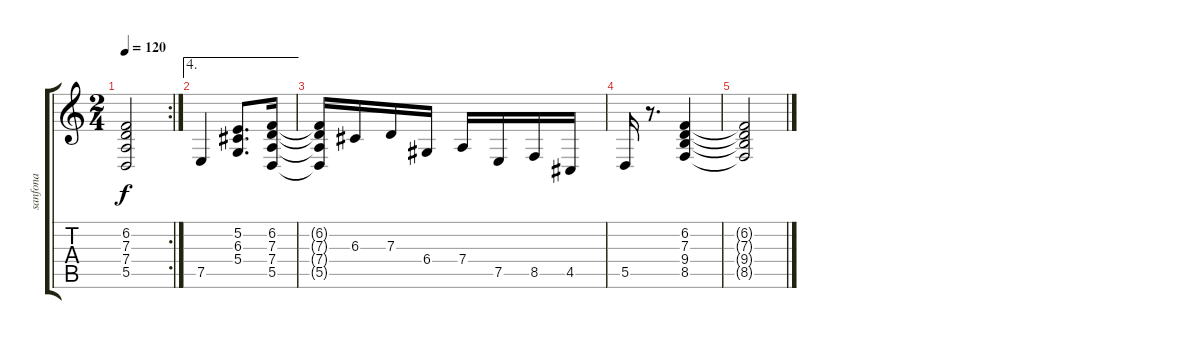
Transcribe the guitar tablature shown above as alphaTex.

\track ("sanfona" "sanfona") {instrument accordion}
\staff {score tabs}
\tuning (E4 B3 G3 D3 A2 E2) {hide}
\rc 2
\ts (2 4)
\tempo 120
\clef g2
\ks c
(6.2{t} 7.3{t} 7.4{t} 5.5{t}).2{dy f} |
\ae 4
7.5.4 (5.2 6.3 5.4).8{d} (6.2 7.3 7.4 5.5).16 |
(6.2{t} 7.3{t} 7.4{t} 5.5{t}).16 6.3.16 7.3.16 6.4.16 7.4.16 7.5.16 8.5.16 4.5.16 |
5.5.16 r.8{d} (6.2 7.3 9.4 8.5).4 |
(6.2{t} 7.3{t} 9.4{t} 8.5{t}).2
